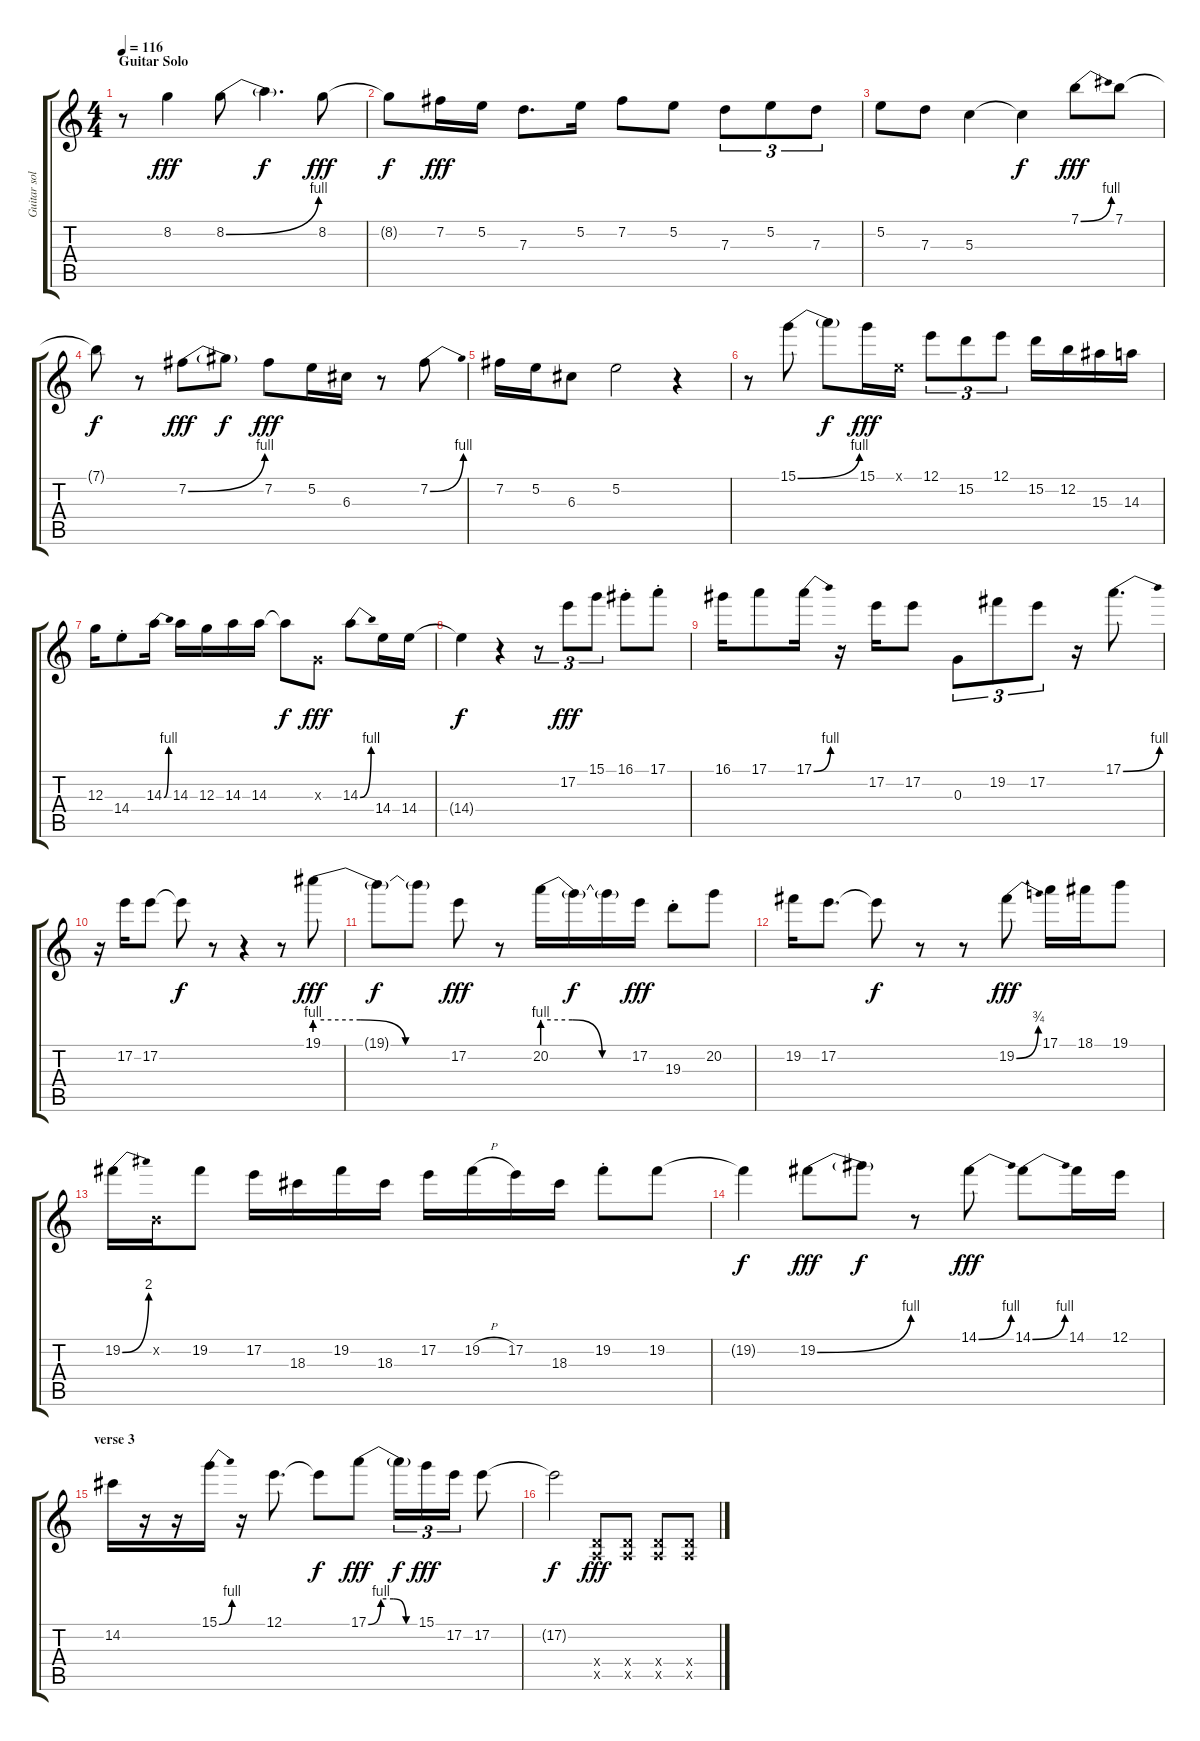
\track ("Guitar solo + overbud" "Guitar sol") {instrument overdrivenguitar}
\staff {score tabs}
\tuning (E4 B3 G3 D3 A2 E2) {hide}
\ts (4 4)
\section ("" "Guitar Solo")
\tempo 116
\clef g2
\ks c
r.8{dy f} 8.2.4{dy fff} 8.2{be (bend 0 0 60 4)}.8 8.2{t}.4{d dy f} 8.2.8{dy fff} |
8.2{t}.8{dy f} 7.2.16{dy fff} 5.2.16 7.3.8{d} 5.2.16 7.2.8 5.2.8 7.3.8{tu (3 2)} 5.2.8{tu (3 2)} 7.3.8{tu (3 2)} |
5.2.8 7.3.8 5.3.4 5.3{t}.4{dy f} 7.1{be (bend 0 0 60 4)}.8{dy fff} 7.1.8 |
7.1{t}.8{dy f} r.8 7.2{be (bend 0 0 60 4)}.8{dy fff} 7.2{t}.8{dy f} 7.2.8{dy fff} 5.2.16 6.3.16 r.8 7.2{be (bend 0 0 60 4)}.8 |
7.2.16 5.2.16 6.3.8 5.2.2 r.4 |
r.8 15.1{be (bend 0 0 60 4)}.8 15.1{t}.8{dy f} 15.1.16{dy fff} 0.1{x}.16 12.1.8{tu (3 2)} 15.2.8{tu (3 2)} 12.1.8{tu (3 2)} 15.2.16 12.2.16 15.3.16 14.3.16 |
12.3.16 14.4{st}.8 14.3{be (bend 0 0 60 4)}.16 14.3.16 12.3.16 14.3.16 14.3.16 14.3{t}.8{dy f} 0.3{x}.8{dy fff} 14.3{be (bend 0 0 60 4)}.8 14.4.16 14.4.16 |
14.4{t}.4{dy f} r.4 r.8{tu (3 2)} 17.2.8{tu (3 2) dy fff} 15.1.8{tu (3 2)} 16.1{st}.8 17.1{st}.8 |
16.1.16 17.1.8 17.1{be (bend 0 0 60 4)}.16 r.16 17.2.16 17.2.8 0.3.8{tu (3 2)} 19.2.8{tu (3 2)} 17.2.8{tu (3 2)} r.16 17.1{be (bend 0 0 60 4)}.8{d} |
r.16 17.2.16 17.2.8 17.2{t}.8{dy f} r.8 r.4 r.8 19.1{be (custom 0 4 20 4 40 0 60 0)}.8{dy fff} |
19.1{t}.8{dy f} 19.1{t}.8 17.2.8{dy fff} r.8 20.2{be (custom 0 4 20 4 40 0 60 0)}.16 20.2{t}.16{dy f} 20.2{t}.16 17.2.16{dy fff} 19.3{st}.8 20.2.8 |
19.2.16 17.2.8{d} 17.2{t}.8{dy f} r.8 r.8 19.2{be (bend 0 0 60 3)}.8{dy fff} 17.1.16 18.1.16 19.1.8 |
19.2{be (bend 0 0 60 8)}.16 0.2{x}.16 19.2.8 17.2.16 18.3.16 19.2.16 18.3.16 17.2.16 19.2{h}.16 17.2.16 18.3.16 19.2{st}.8 19.2.8 |
19.2{t}.4{dy f} 19.2{be (bend 0 0 60 4)}.8{dy fff} 19.2{t}.8{dy f} r.8 14.1{be (bend 0 0 60 4)}.8{dy fff} 14.1{be (bend 0 0 60 4)}.8 14.1.16 12.1.16 |
\section ("" "verse 3")
14.2.16 r.16 r.16 15.1{be (bend 0 0 60 4)}.16 r.16 12.1.8{d} 12.1{t}.8{dy f} 17.1{be (custom 0 0 15 4 30 4 45 0 60 0)}.8{dy fff} 17.1{t}.16{tu (3 2) dy f} 15.1.16{tu (3 2) dy fff} 17.2.16{tu (3 2)} 17.2.8 |
17.2{t}.2{dy f} (0.4{x} 0.5{x}).8{dy fff} (0.4{x} 0.5{x}).8 (0.4{x} 0.5{x}).8 (0.4{x} 0.5{x}).8
